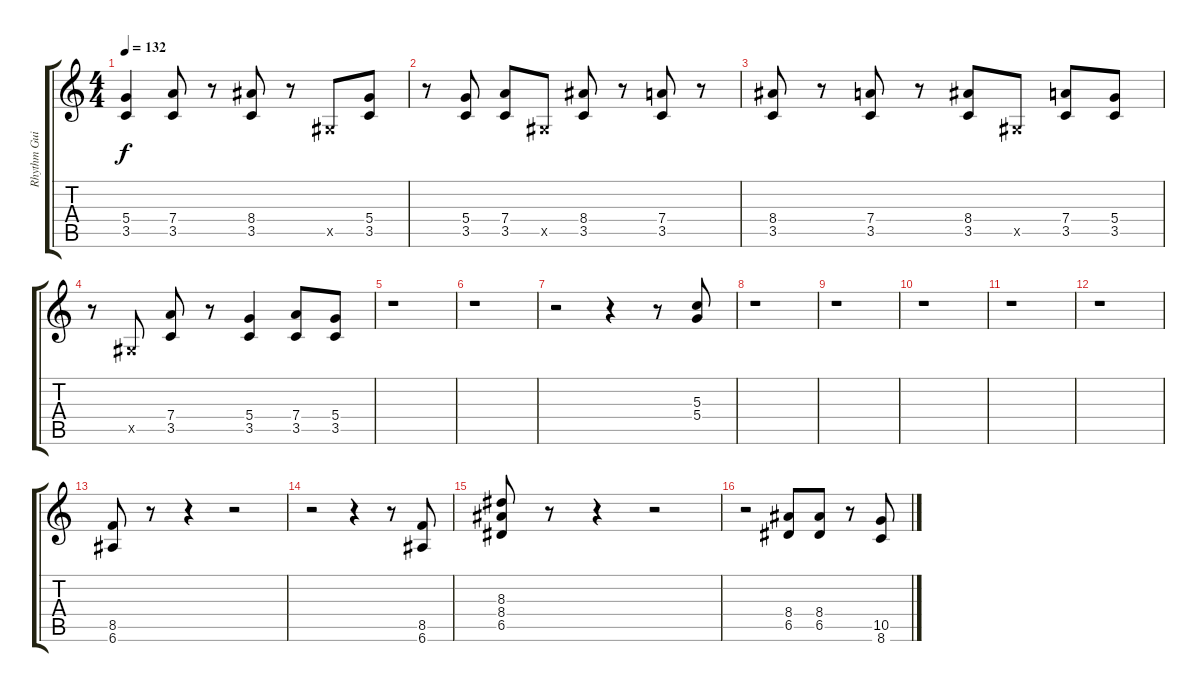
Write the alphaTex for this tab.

\track ("Rhythm Guitar I" "Rhythm Gui") {instrument overdrivenguitar}
\staff {score tabs}
\tuning (E4 B3 G3 D3 A2 E2) {hide}
\ts (4 4)
\tempo 132
\clef g2
\ks c
(5.4 3.5).4{dy f} (7.4 3.5).8 r.8 (8.4 3.5).8 r.8 -1.5{x}.8 (5.4 3.5).8 |
r.8 (5.4 3.5).8 (7.4 3.5).8 -1.5{x}.8 (8.4 3.5).8 r.8 (7.4 3.5).8 r.8 |
(8.4 3.5).8 r.8 (7.4 3.5).8 r.8 (8.4 3.5).8 -1.5{x}.8 (7.4 3.5).8 (5.4 3.5).8 |
r.8 -1.5{x}.8 (7.4 3.5).8 r.8 (5.4 3.5).4 (7.4 3.5).8 (5.4 3.5).8 |
r.1 |
r.1 |
r.2 r.4 r.8 (5.3 5.4).8 |
r.1 |
r.1 |
r.1 |
r.1 |
r.1 |
(8.5 6.6).8 r.8 r.4 r.2 |
r.2 r.4 r.8 (8.5 6.6).8 |
(8.3 8.4 6.5).8 r.8 r.4 r.2 |
r.2 (8.4 6.5).8 (8.4 6.5).8 r.8 (10.5{ss} 8.6{ss}).8
